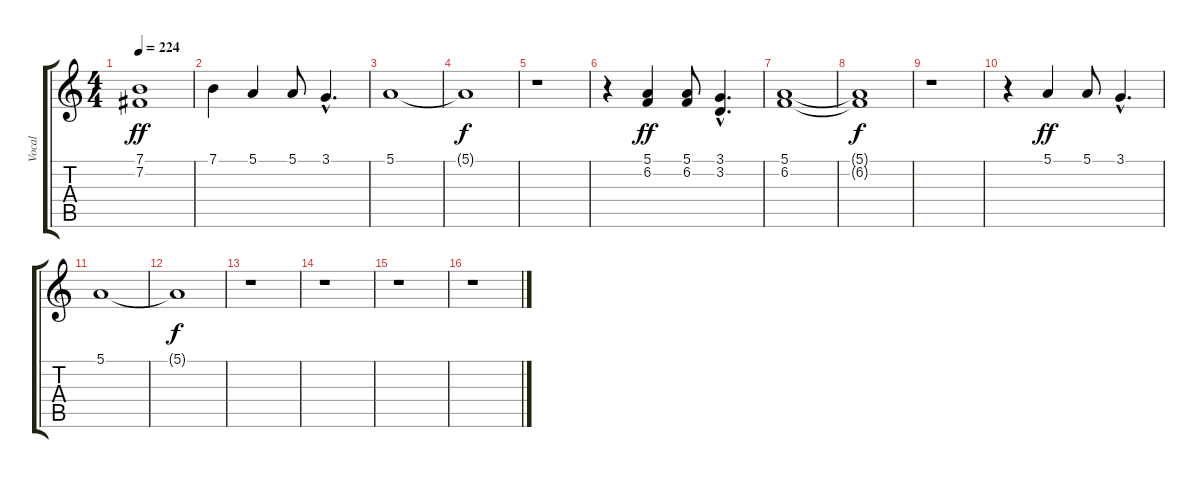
\track ("Vocal" "Vocal") {instrument synthbrass1}
\staff {score tabs}
\tuning (E4 B3 G3 D3 A2 E2) {hide}
\ts (4 4)
\tempo 224
\clef g2
\ks c
(7.1 7.2).1{dy ff} |
7.1.4 5.1.4 5.1.8 3.1{hac}.4{d} |
5.1.1 |
5.1{t}.1{dy f} |
r.1 |
r.4 (5.1 6.2).4{dy ff} (5.1 6.2).8 (3.1{hac} 3.2{hac}).4{d} |
(5.1 6.2).1 |
(5.1{t} 6.2{t}).1{dy f} |
r.1 |
r.4 5.1.4{dy ff} 5.1.8 3.1{hac}.4{d} |
5.1.1 |
5.1{t}.1{dy f} |
r.1 |
r.1 |
r.1 |
r.1
